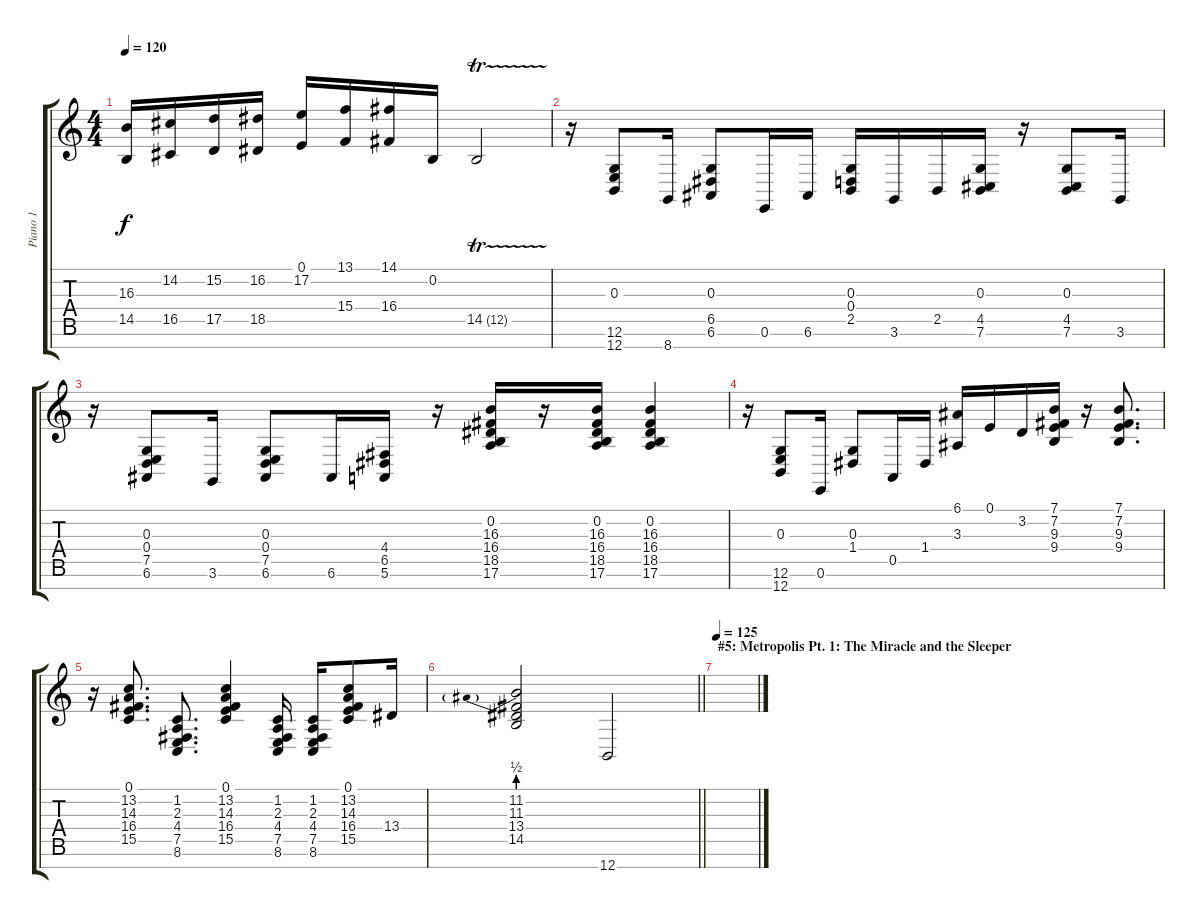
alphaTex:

\track ("Piano 1" "Piano 1") {instrument electricgrandpiano}
\staff {score tabs}
\tuning (E4 B3 G3 D3 A2 E2 B1) {hide}
\ts (4 4)
\tempo 120
\clef g2
\ks c
(16.3 14.5).16{dy f} (14.2 16.5).16 (15.2 17.5).16 (16.2 18.5).16 (0.1 17.2).16 (13.1 15.4).16 (14.1 16.4).16 0.2.16 14.5{tr (12 32)}.2 |
r.16 (0.3 12.6 12.7).8 8.7.16 (0.3 6.5 6.6).8 0.6.16 6.6.16 (0.3 0.4 2.5).16 3.6.16 2.5.16 (0.3 4.5 7.6).16 r.16 (0.3 4.5 7.6).8 3.6.16 |
r.16 (0.3 0.4 7.5 6.6).8 3.6.16 (0.3 0.4 7.5 6.6).8 6.6.16 (4.4 6.5 5.6).16 r.16 (0.2 16.3 16.4 18.5 17.6).16 r.16 (0.2 16.3 16.4 18.5 17.6).16 (0.2 16.3 16.4 18.5 17.6).4 |
r.16 (0.3 12.6 12.7).8 0.6.16 (0.3 1.4).8 0.5.16 1.4.16 (6.1 3.3).16 0.1.16 3.2.16 (7.1 7.2 9.3 9.4).16 r.16 (7.1 7.2 9.3 9.4).8{d} |
r.16 (0.1 13.2 14.3 16.4 15.5).8{d} (1.2 2.3 4.4 7.5 8.6).8{d} (0.1 13.2 14.3 16.4 15.5).4 (1.2 2.3 4.4 7.5 8.6).16 (1.2 2.3 4.4 7.5 8.6).16 (0.1 13.2 14.3 16.4 15.5).8 13.4.16 |
\barLineRight lightlight
(11.2{be (prebend 0 2 60 2)} 11.3 13.4 14.5).2 12.7.2 |
\section ("" "#5: Metropolis Pt. 1: The Miracle and the Sleeper")
\tempo 125
